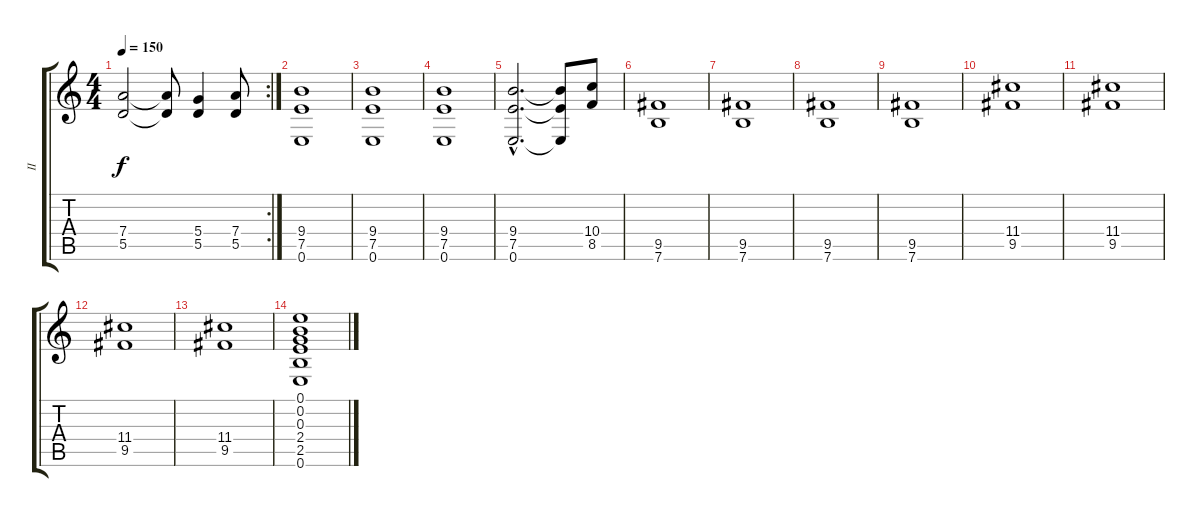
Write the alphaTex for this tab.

\track ("II" "II") {instrument distortionguitar}
\staff {score tabs}
\tuning (E4 B3 G3 D3 A2 E2) {hide}
\rc 2
\ts (4 4)
\tempo 150
\clef g2
\ks c
(7.4 5.5).2{dy f} (7.4{t} 5.5{t}).8 (5.4 5.5).4 (7.4 5.5).8 |
(9.4 7.5 0.6).1 |
(9.4 7.5 0.6).1 |
(9.4 7.5 0.6).1 |
(9.4{hac} 7.5{hac} 0.6{hac}).2{d} (9.4{t} 7.5{t} 0.6{t}).8 (10.4 8.5).8 |
(9.5 7.6).1 |
(9.5 7.6).1 |
(9.5 7.6).1 |
(9.5 7.6).1 |
(11.4 9.5).1 |
(11.4 9.5).1 |
(11.4 9.5).1 |
(11.4 9.5).1 |
(0.1 0.2 0.3 2.4 2.5 0.6).1
